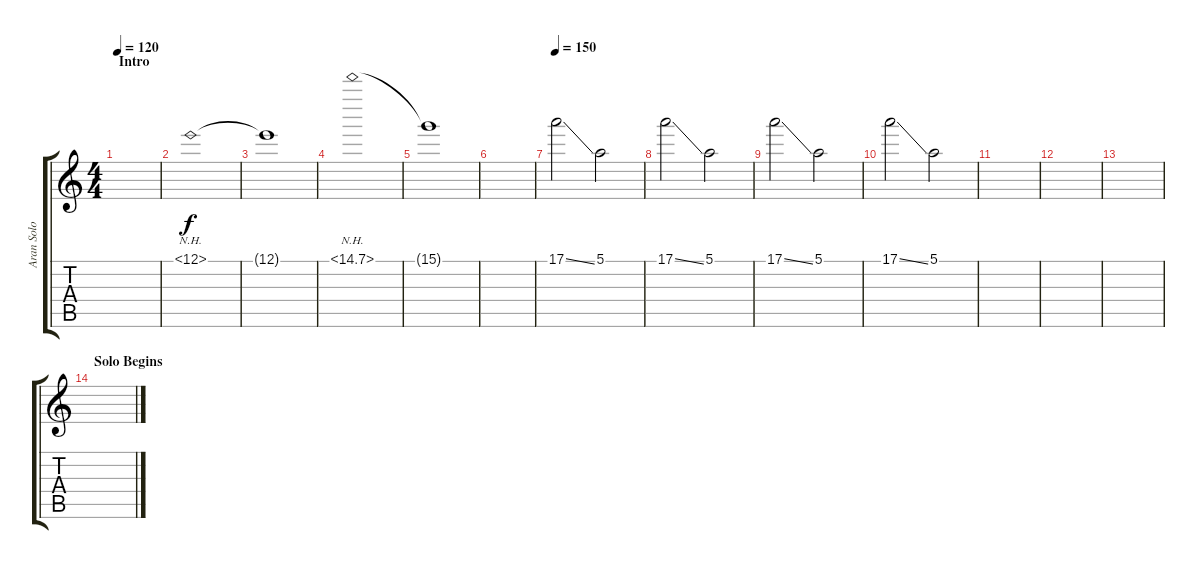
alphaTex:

\track ("Aran Solo 2" "Aran Solo ") {instrument distortionguitar}
\staff {score tabs}
\tuning (E4 B3 G3 D3 A2 E2) {hide}
\ts (4 4)
\section ("" "Intro")
\tempo 120
\clef g2
\ks c
|
12.1{nh}.1 |
12.1{t}.1 |
15.1{nh}.1 |
15.1{t}.1 |
|
\tempo 150
17.1{ss}.2{instrument guitarharmonics} 5.1.2 |
17.1{ss}.2 5.1.2 |
17.1{ss}.2 5.1.2 |
17.1{ss}.2 5.1.2 |
|
|
|
\section ("" "Solo Begins")
